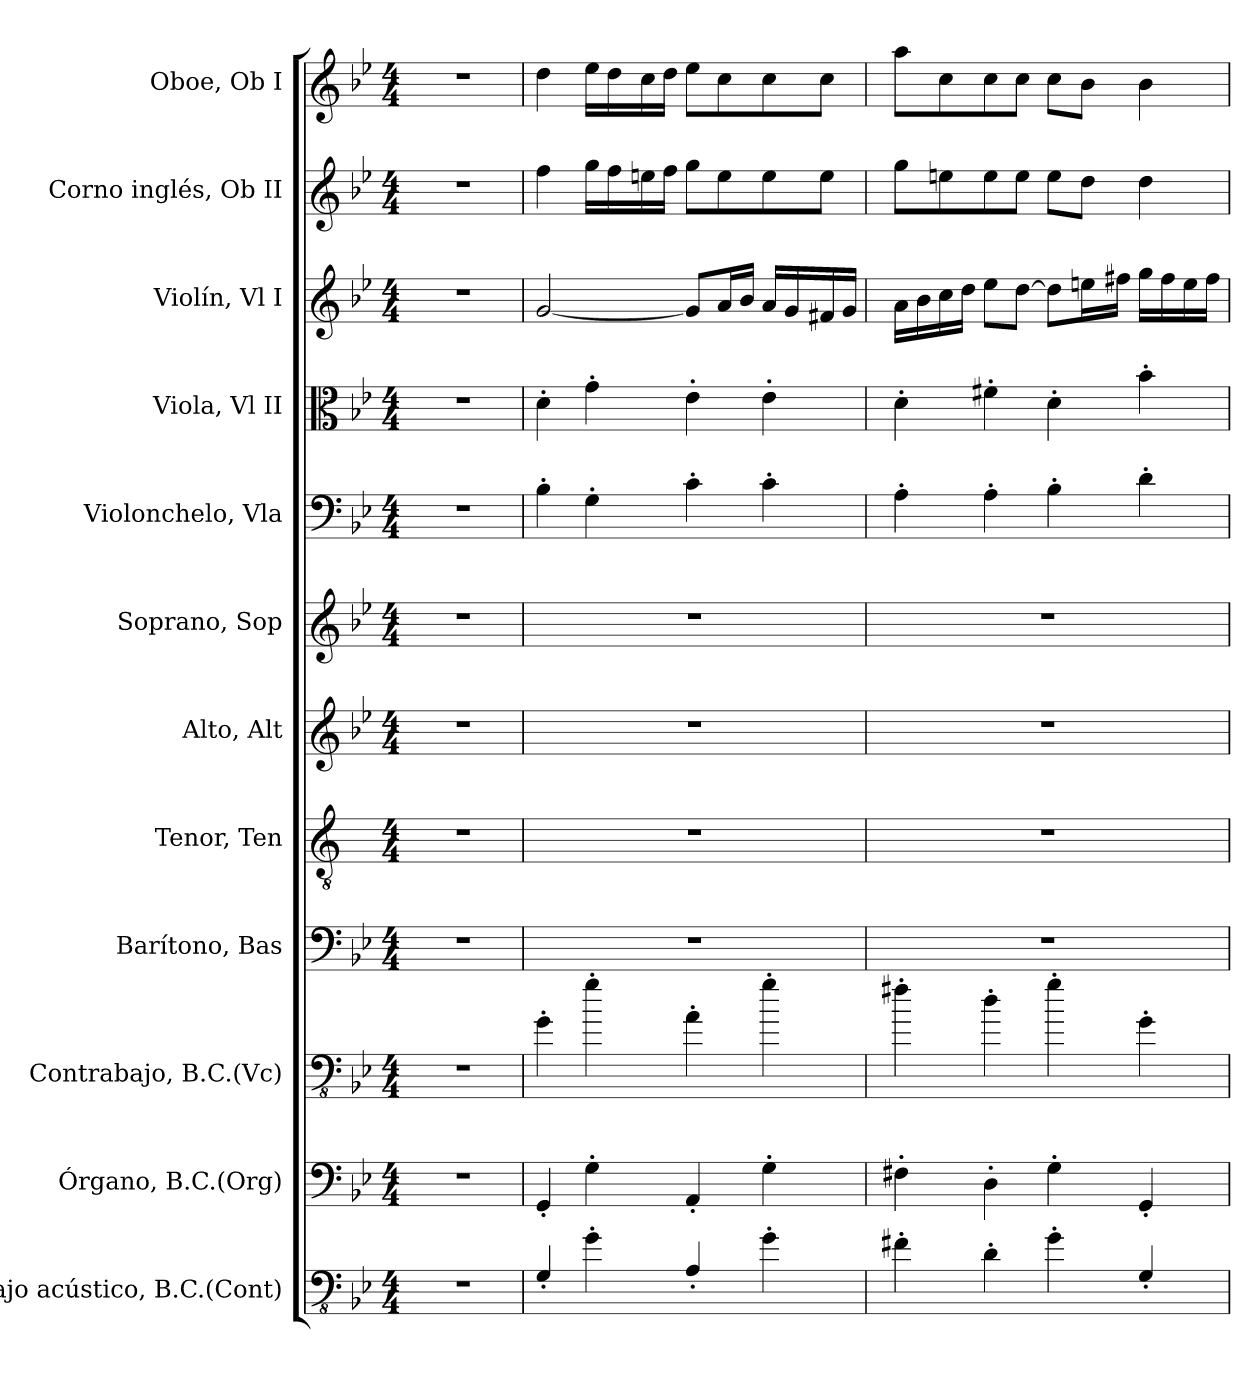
**kern	**kern	**kern	**kern	**kern	**kern	**kern	**kern	**kern	**kern	**kern	**kern
*part12	*part11	*part10	*part9	*part8	*part7	*part6	*part5	*part4	*part3	*part2	*part1
*staff12	*staff11	*staff10	*staff9	*staff8	*staff7	*staff6	*staff5	*staff4	*staff3	*staff2	*staff1
*I"Bajo acústico, B.C.(Cont)	*I"Órgano, B.C.(Org)	*I"Contrabajo, B.C.(Vc)	*I"Barítono, Bas	*I"Tenor, Ten	*I"Alto, Alt	*I"Soprano, Sop	*I"Violonchelo, Vla	*I"Viola, Vl II	*I"Violín, Vl I	*I"Corno inglés, Ob II	*I"Oboe, Ob I
*I'Bajo	*I'Org.	*I'Cb.	*I'Bar.	*I'T.	*I'A.	*I'S.	*I'Vc.	*I'Vla.	*I'Vln.	*I'Cor. Ingl.	*I'Ob.
*clefFv4	*clefF4	*clefFv4	*clefF4	*clefGv2	*clefG2	*clefG2	*clefF4	*clefC3	*clefG2	*clefG2	*clefG2
*ITrd7c12	*	*ITrd7c12	*	*ITrd1c2	*	*	*	*	*	*ITrd4c7	*
*k[b-e-]	*k[b-e-]	*k[b-e-]	*k[b-e-]	*k[b-e-]	*k[b-e-]	*k[b-e-]	*k[b-e-]	*k[b-e-]	*k[b-e-]	*k[b-e-a-]	*k[b-e-]
*M4/4	*M4/4	*M4/4	*M4/4	*M4/4	*M4/4	*M4/4	*M4/4	*M4/4	*M4/4	*M4/4	*M4/4
*MM64	*MM64	*MM64	*MM64	*MM64	*MM64	*MM64	*MM64	*MM64	*MM64	*MM64	*MM64
=1	=1	=1	=1	=1	=1	=1	=1	=1	=1	=1	=1
1r	1r	1r	1r	1r	1r	1r	1r	1r	1r	1r	1r
=2	=2	=2	=2	=2	=2	=2	=2	=2	=2	=2	=2
4GGG'/	4GG'/	4GG'\	1r	1r	1r	1r	4B-'\	4d'\	[2g/	4b-\	4dd\
4GG'\	4G'\	4G'\	.	.	.	.	4G'\	4g'\	.	16cc\LL	16ee-\LL
.	.	.	.	.	.	.	.	.	.	16b-\	16dd\
.	.	.	.	.	.	.	.	.	.	16an\	16cc\
.	.	.	.	.	.	.	.	.	.	16b-\JJ	16dd\JJ
4AAA'/	4AA'/	4AA'\	.	.	.	.	4c'\	4e-'\	8g/L]	8cc\L	8ee-\L
.	.	.	.	.	.	.	.	.	16a/L	8a\	8cc\
.	.	.	.	.	.	.	.	.	16b-/JJ	.	.
4GG'\	4G'\	4G'\	.	.	.	.	4c'\	4e-'\	16a/LL	8a\	8cc\
.	.	.	.	.	.	.	.	.	16g/	.	.
.	.	.	.	.	.	.	.	.	16f#X/	8a\J	8cc\J
.	.	.	.	.	.	.	.	.	16g/JJ	.	.
!!LO:PB:g=z
=3	=3	=3	=3	=3	=3	=3	=3	=3	=3	=3	=3
4FF#X'\	4F#X'\	4F#X'\	1r	1r	1r	1r	4A'\	4d'\	16a\LL	8cc\L	8aa\L
.	.	.	.	.	.	.	.	.	16b-\	.	.
.	.	.	.	.	.	.	.	.	16cc\	8an\	8cc\
.	.	.	.	.	.	.	.	.	16dd\JJ	.	.
4DD'\	4D'\	4D'\	.	.	.	.	4A'\	4f#X'\	8ee-\L	8a\	8cc\
.	.	.	.	.	.	.	.	.	[8dd\J	8a\J	8cc\J
4GG'\	4G'\	4G'\	.	.	.	.	4B-'\	4d'\	8dd\L]	8a\L	8cc\L
.	.	.	.	.	.	.	.	.	16een\L	8g\J	8b-\J
.	.	.	.	.	.	.	.	.	16ff#X\JJ	.	.
4GGG'/	4GG'/	4GG'\	.	.	.	.	4d'\	4b-'\	16gg\LL	4g\	4b-\
.	.	.	.	.	.	.	.	.	16ff#\	.	.
.	.	.	.	.	.	.	.	.	16ee\	.	.
.	.	.	.	.	.	.	.	.	16ff#\JJ	.	.
=	=	=	=	=	=	=	=	=	=	=	=
*-	*-	*-	*-	*-	*-	*-	*-	*-	*-	*-	*-
